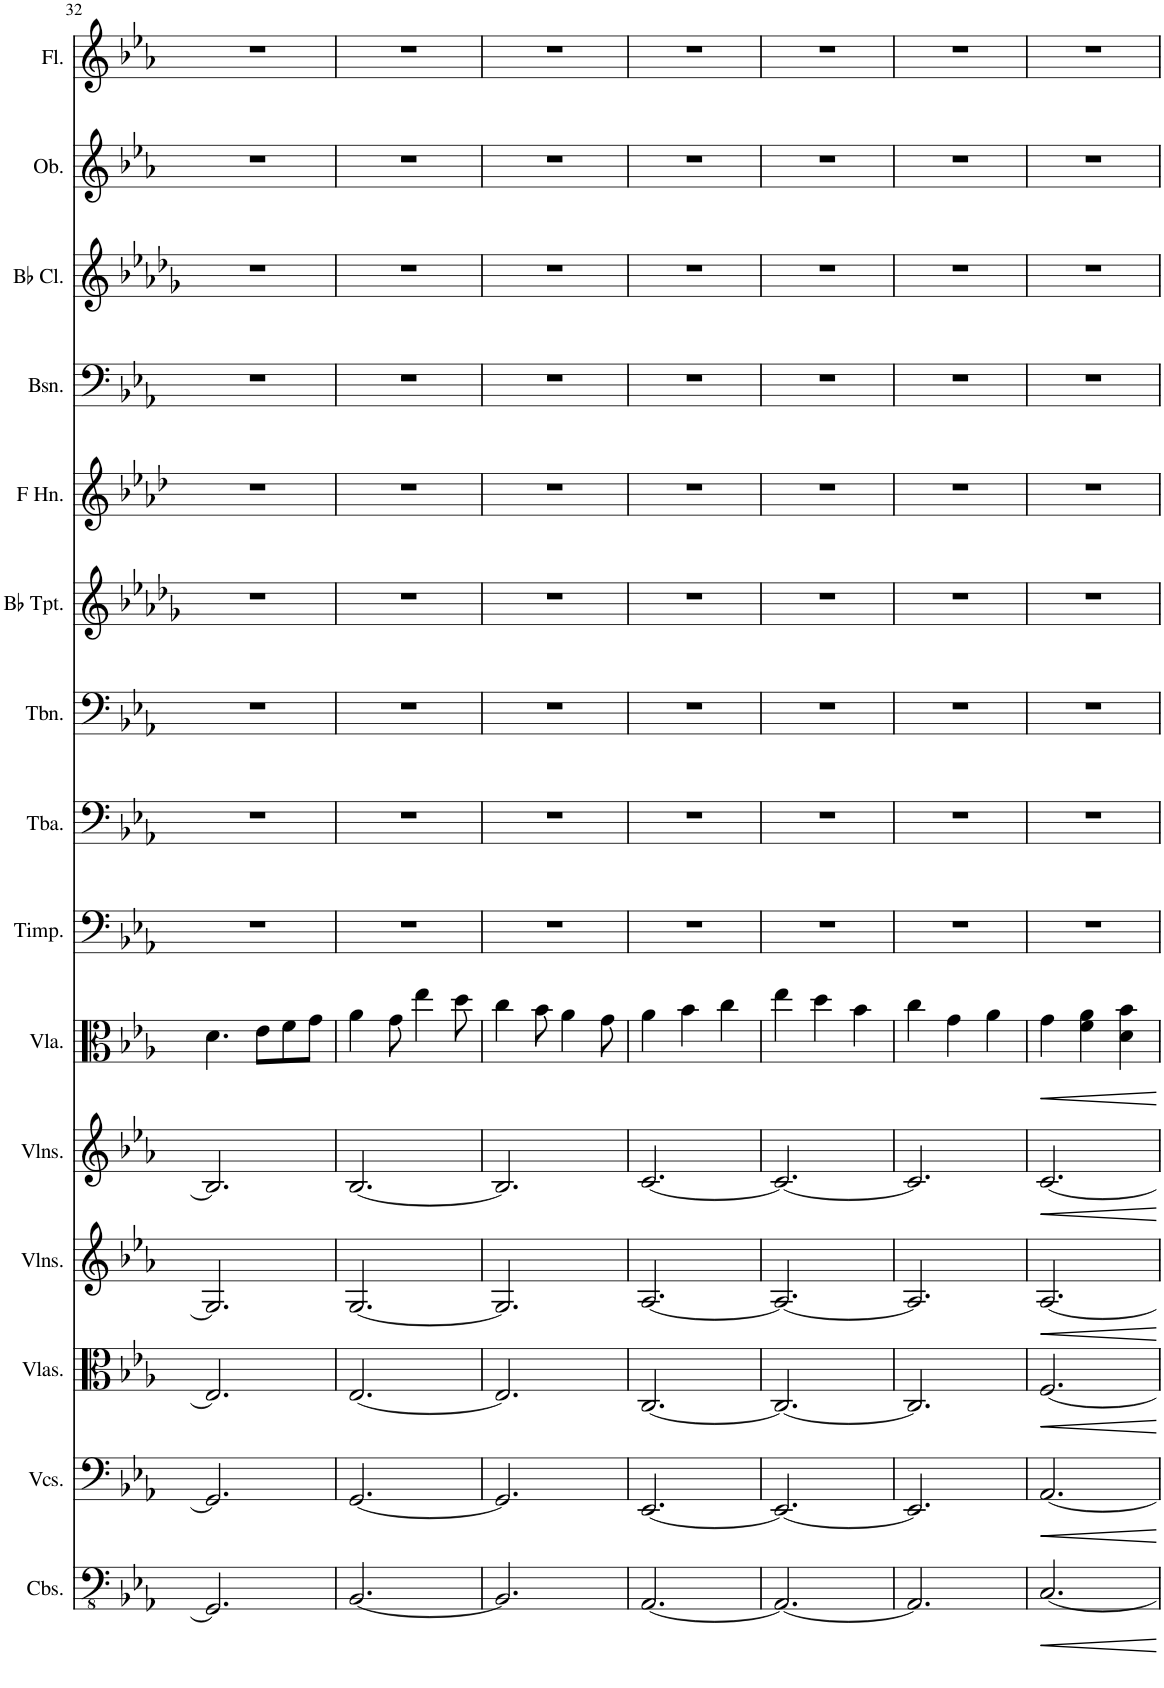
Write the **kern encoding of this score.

**kern	**kern	**kern	**kern	**kern	**kern	**kern	**kern	**kern	**kern	**kern	**kern	**kern	**kern	**kern
*part15	*part14	*part13	*part12	*part11	*part10	*part9	*part8	*part7	*part6	*part5	*part4	*part3	*part2	*part1
*staff15	*staff14	*staff13	*staff12	*staff11	*staff10	*staff9	*staff8	*staff7	*staff6	*staff5	*staff4	*staff3	*staff2	*staff1
*I"Contrabasses	*I"Violoncellos	*I"Violas	*I"Violins	*I"Violins	*I"Viola	*I"Timpani	*I"Tuba	*I"Trombone	*I"Bb Trumpet	*I"Horn in F	*I"Bassoon	*I"Bb Clarinet	*I"Oboe	*I"Flute
*I'Cbs.	*I'Vcs.	*I'Vlas.	*I'Vlns.	*I'Vlns.	*I'Vla.	*I'Timp.	*I'Tba.	*I'Tbn.	*I'Bb Tpt.	*	*I'Bsn.	*I'Bb Cl.	*I'Ob.	*I'Fl.
!!LO:PB:g=z
*clefFv4	*clefF4	*clefC3	*clefG2	*clefG2	*clefC3	*clefF4	*clefF4	*clefF4	*clefG2	*clefG2	*clefF4	*clefG2	*clefG2	*clefG2
*	*	*	*	*	*	*	*	*	*ITrd1c2	*ITrd4c7	*	*ITrd1c2	*	*
*k[b-e-a-]	*k[b-e-a-]	*k[b-e-a-]	*k[b-e-a-]	*k[b-e-a-]	*k[b-e-a-]	*k[b-e-a-]	*k[b-e-a-]	*k[b-e-a-]	*k[b-e-a-d-g-]	*k[b-e-a-d-]	*k[b-e-a-]	*k[b-e-a-d-g-]	*k[b-e-a-]	*k[b-e-a-]
*M6/8	*M6/8	*M6/8	*M6/8	*M6/8	*M6/8	*M6/8	*M6/8	*M6/8	*M6/8	*M6/8	*M6/8	*M6/8	*M6/8	*M6/8
=32	=32	=32	=32	=32	=32	=32	=32	=32	=32	=32	=32	=32	=32	=32
2.GGG/]	2.GG/]	2.E-/]	2.G/]	2.B-/]	4.d\	2.r	2.r	2.r	2.r	2.r	2.r	2.r	2.r	2.r
.	.	.	.	.	8e-\L	.	.	.	.	.	.	.	.	.
.	.	.	.	.	8f\	.	.	.	.	.	.	.	.	.
.	.	.	.	.	8g\J	.	.	.	.	.	.	.	.	.
=33	=33	=33	=33	=33	=33	=33	=33	=33	=33	=33	=33	=33	=33	=33
[2.BBB-/	[2.GG/	[2.E-/	[2.G/	[2.B-/	4a-\	2.r	2.r	2.r	2.r	2.r	2.r	2.r	2.r	2.r
.	.	.	.	.	8g\	.	.	.	.	.	.	.	.	.
.	.	.	.	.	4ee-\	.	.	.	.	.	.	.	.	.
.	.	.	.	.	8dd\	.	.	.	.	.	.	.	.	.
=34	=34	=34	=34	=34	=34	=34	=34	=34	=34	=34	=34	=34	=34	=34
2.BBB-/]	2.GG/]	2.E-/]	2.G/]	2.B-/]	4cc\	2.r	2.r	2.r	2.r	2.r	2.r	2.r	2.r	2.r
.	.	.	.	.	8b-\	.	.	.	.	.	.	.	.	.
.	.	.	.	.	4a-\	.	.	.	.	.	.	.	.	.
.	.	.	.	.	8g\	.	.	.	.	.	.	.	.	.
=35	=35	=35	=35	=35	=35	=35	=35	=35	=35	=35	=35	=35	=35	=35
[2.AAA-/	[2.EE-/	[2.C/	[2.A-/	[2.c/	4a-\	2.r	2.r	2.r	2.r	2.r	2.r	2.r	2.r	2.r
.	.	.	.	.	4b-\	.	.	.	.	.	.	.	.	.
.	.	.	.	.	4cc\	.	.	.	.	.	.	.	.	.
=36	=36	=36	=36	=36	=36	=36	=36	=36	=36	=36	=36	=36	=36	=36
2.AAA-/_	2.EE-/_	2.C/_	2.A-/_	2.c/_	4ee-\	2.r	2.r	2.r	2.r	2.r	2.r	2.r	2.r	2.r
.	.	.	.	.	4dd\	.	.	.	.	.	.	.	.	.
.	.	.	.	.	4b-\	.	.	.	.	.	.	.	.	.
=37	=37	=37	=37	=37	=37	=37	=37	=37	=37	=37	=37	=37	=37	=37
2.AAA-/]	2.EE-/]	2.C/]	2.A-/]	2.c/]	4cc\	2.r	2.r	2.r	2.r	2.r	2.r	2.r	2.r	2.r
.	.	.	.	.	4g\	.	.	.	.	.	.	.	.	.
.	.	.	.	.	4a-\	.	.	.	.	.	.	.	.	.
=38	=38	=38	=38	=38	=38	=38	=38	=38	=38	=38	=38	=38	=38	=38
[2.CC/	[2.AA-/	[2.F/	[2.A-/	[2.c/	4g\	2.r	2.r	2.r	2.r	2.r	2.r	2.r	2.r	2.r
.	.	.	.	.	4f\ 4a-\	.	.	.	.	.	.	.	.	.
.	.	.	.	.	4d\ 4b-\	.	.	.	.	.	.	.	.	.
=	=	=	=	=	=	=	=	=	=	=	=	=	=	=
*-	*-	*-	*-	*-	*-	*-	*-	*-	*-	*-	*-	*-	*-	*-
